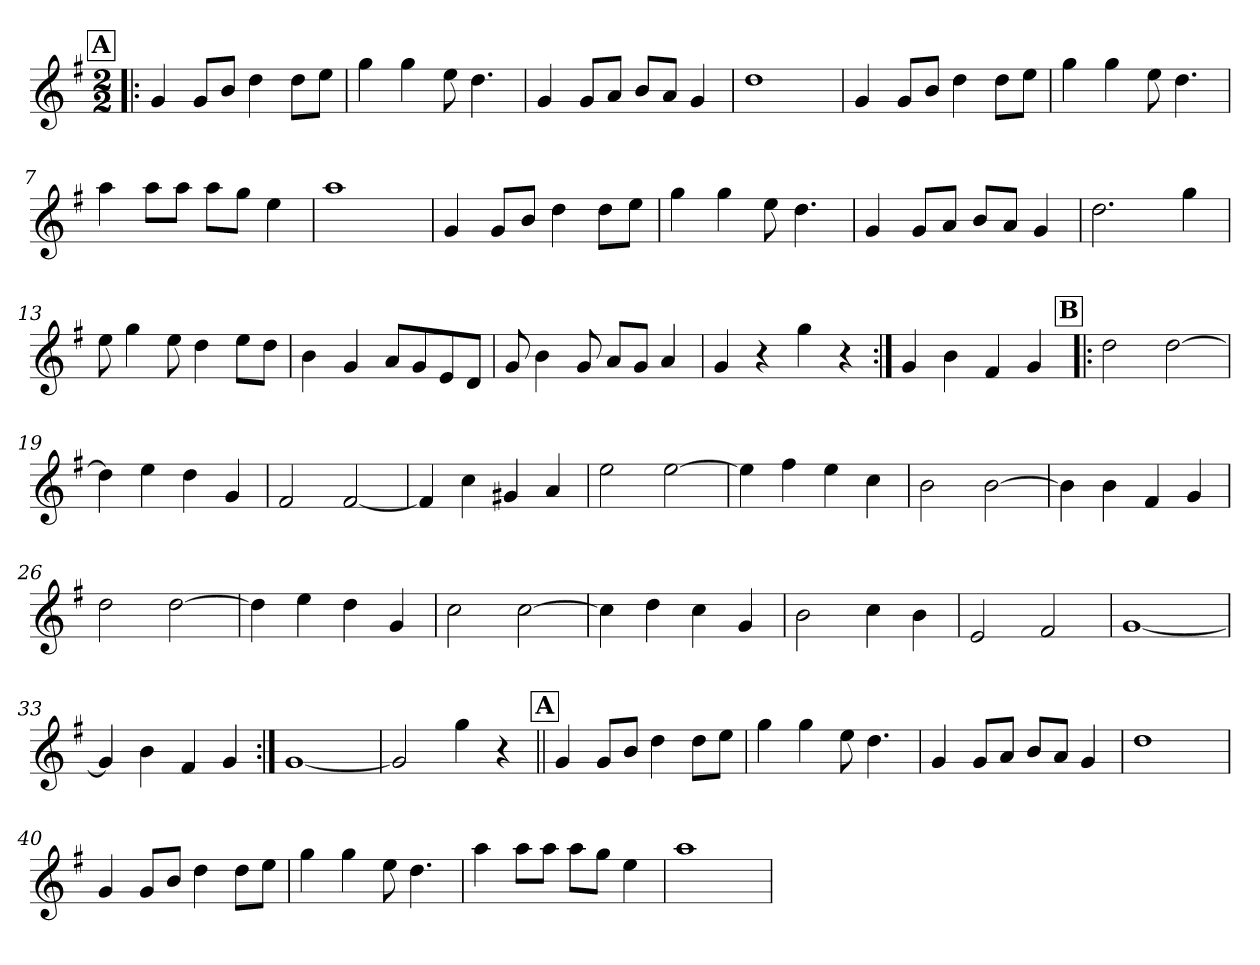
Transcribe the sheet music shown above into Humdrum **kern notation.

**kern
*part1
*staff1
*clefG2
*k[f#]
*G:
*M2/2
!!LO:REH:place=s1:a:B:fs=14:t=A
=1!|:
4g/
8g/L
8b/J
4dd\
8dd\L
8ee\J
=2
4gg\
4gg\
8ee\
4.dd\
=3
4g/
8g/L
8a/J
8b/L
8a/J
4g/
=4
1dd
=5
4g/
8g/L
8b/J
4dd\
8dd\L
8ee\J
=6
4gg\
4gg\
8ee\
4.dd\
=7
4aa\
8aa\L
8aa\J
8aa\L
8gg\J
4ee\
=8
1aa
!!LO:LB:g=z
=9
4g/
8g/L
8b/J
4dd\
8dd\L
8ee\J
=10
4gg\
4gg\
8ee\
4.dd\
=11
4g/
8g/L
8a/J
8b/L
8a/J
4g/
=12
2.dd\
4gg\
=13
8ee\
4gg\
8ee\
4dd\
8ee\L
8dd\J
=14
4b\
4g/
8a/L
8g/
8e/
8d/J
=15
8g/
4b\
8g/
8a/L
8g/J
4a/
=16
4g/
4r
4gg\
4r
!!LO:LB:g=z
=17:|!
4g/
4b\
4f#/
4g/
!!LO:REH:place=s1:a:B:fs=14:t=B
=18!|:
2dd\
[2dd\
=19
4dd\]
4ee\
4dd\
4g/
=20
2f#/
[2f#/
=21
4f#/]
4cc\
4g#X/
4a/
=22
2ee\
[2ee\
=23
4ee\]
4ff#\
4ee\
4cc\
=24
2b\
[2b\
=25
4b\]
4b\
4f#/
4g/
=26
2dd\
[2dd\
=27
4dd\]
4ee\
4dd\
4g/
=28
2cc\
[2cc\
!!LO:LB:g=z
=29
4cc\]
4dd\
4cc\
4g/
=30
2b\
4cc\
4b\
=31
2e/
2f#/
=32
[1g
=33
4g/]
4b\
4f#/
4g/
=34:|!
[1g
=35
2g/]
4gg\
4r
!!LO:REH:place=s1:a:B:fs=14:t=A
=36||
4g/
8g/L
8b/J
4dd\
8dd\L
8ee\J
=37
4gg\
4gg\
8ee\
4.dd\
=38
4g/
8g/L
8a/J
8b/L
8a/J
4g/
=39
1dd
!!LO:LB:g=z
=40
4g/
8g/L
8b/J
4dd\
8dd\L
8ee\J
=41
4gg\
4gg\
8ee\
4.dd\
=42
4aa\
8aa\L
8aa\J
8aa\L
8gg\J
4ee\
=43
1aa
=
*-
